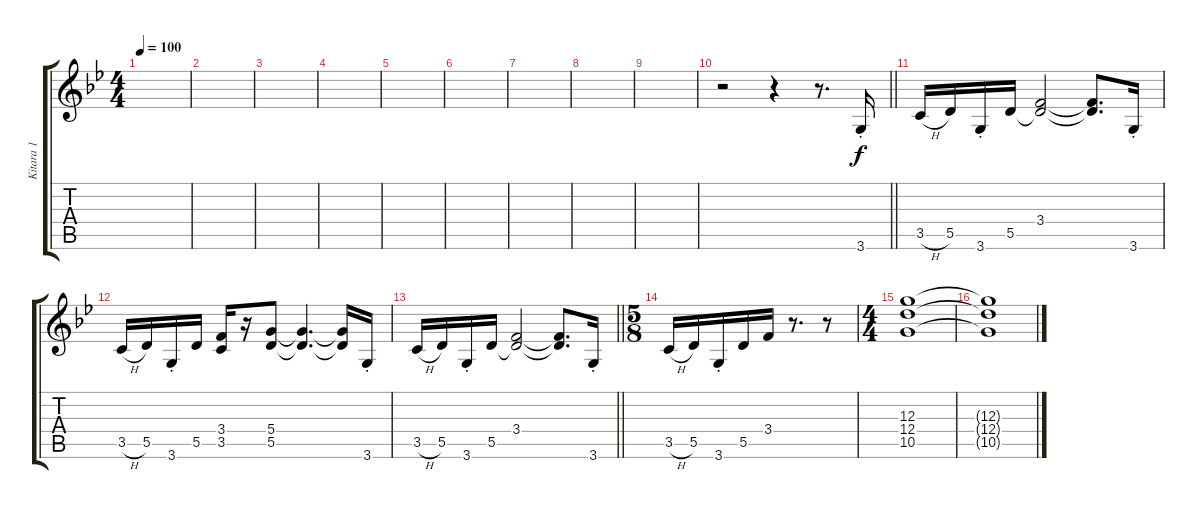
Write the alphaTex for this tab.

\track ("Kitara 1" "Kitara 1") {instrument distortionguitar}
\staff {score tabs}
\tuning (E4 B3 G3 D3 A2 E2) {hide}
\ts (4 4)
\tempo 100
\clef g2
\ks gminor
|
|
|
|
|
|
|
|
|
\barLineRight lightlight
r.2 r.4 r.8{d} 3.6{st}.16 |
3.5{h}.16 5.5.16 3.6{st}.16 5.5.16 (3.4 5.5{t}).2 (3.4{t} 5.5{t}).8{d} 3.6{st}.16 |
3.5{h}.16 5.5.16 3.6{st}.16 5.5.16 (3.4 3.5).16 r.16 (5.4 5.5).8 (5.4{t} 5.5{t}).4{d} (5.4{t} 5.5{t}).16 3.6{st}.16 |
\barLineRight lightlight
3.5{h}.16 5.5.16 3.6{st}.16 5.5.16 (3.4 5.5{t}).2 (3.4{t} 5.5{t}).8{d} 3.6{st}.16 |
\ts (5 8)
3.5{h}.16 5.5.16{beam merge} 3.6{st}.16 5.5.16 3.4.16 r.8{d} r.8 |
\ts (4 4)
(12.3 12.4 10.5).1 |
(12.3{t} 12.4{t} 10.5{t}).1
